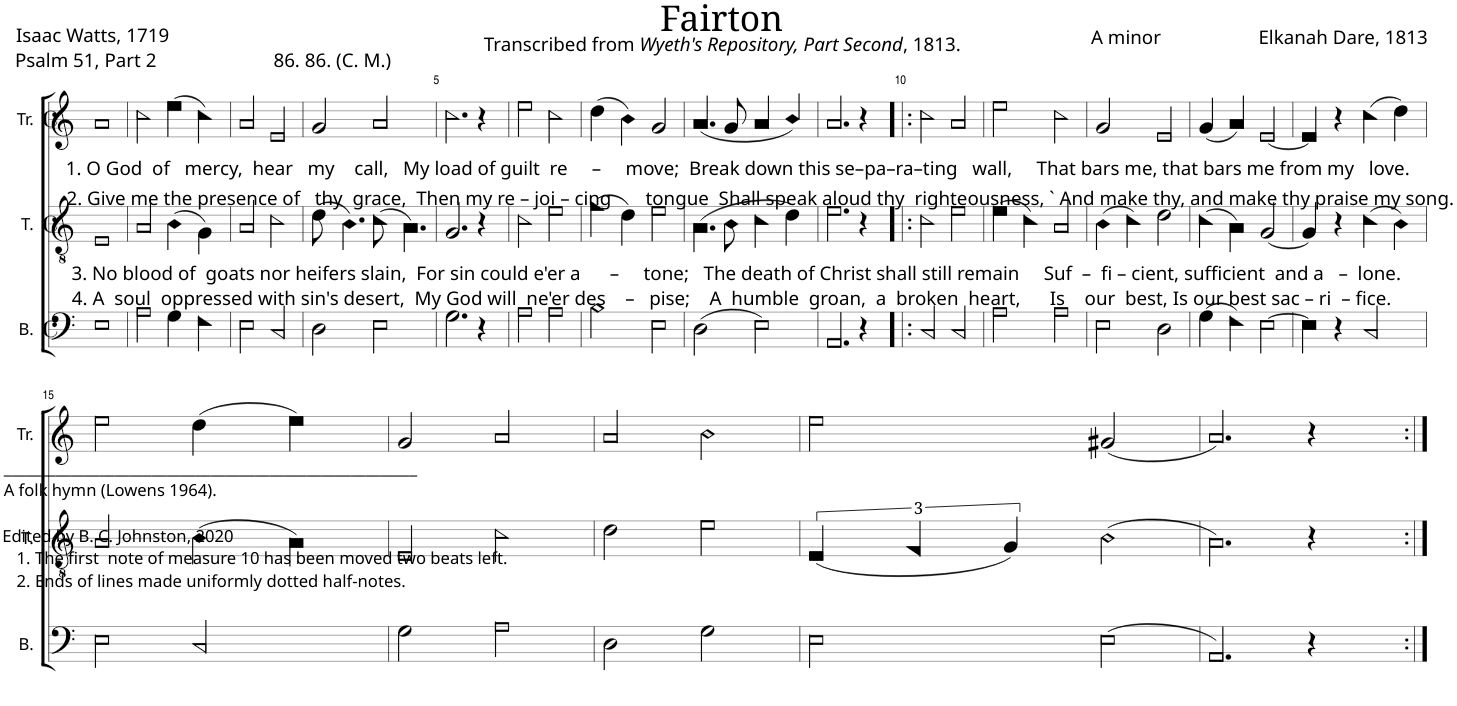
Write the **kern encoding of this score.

**kern	**kern	**kern
*part3	*part2	*part1
*staff3	*staff2	*staff1
*I"B.	*I"T.	*I"Tr.
*I'B.	*I'T.	*I'Tr.
*clefF4	*clefGv2	*clefG2
*k[]	*k[]	*k[]
*M4/4	*M4/4	*M4/4
*met(c)	*met(c)	*met(c)
=1	=1	=1
!	!	!LO:TX:b:t=1. O God  of   mercy,  hear   my    call,   My load of guilt  re     –     move;  Break down this se–pa–ra–ting   wall,     That bars me, that bars me from my   love.
!	!	!LO:TX:b:t=2. Give me the presence of   thy  grace,  Then my re – joi – cing       tongue  Shall speak aloud thy  righteousness, ` And make thy, and make thy praise my song.
!	!LO:TX:b:t=3. No blood of  goats nor heifers slain,  For sin could e'er a      –     tone;   The death of Christ shall still remain     Suf  –  fi – cient, sufficient  and a   –  lone.	!
!	!LO:TX:b:t=4. A  soul  oppressed with sin's desert,  My God will  ne'er des    –   pise;    A  humble  groan,  a  broken  heart,      Is    our  best, Is our best sac – ri  – fice.	!
!LO:TX:b:t=________________________________________________________	!	!
!LO:TX:b:t=A folk hymn (Lowens 1964).	!	!
!LO:TX:b:t=Edited by B. C. Johnston, 2020	!	!
!LO:TX:b:t=1. The first  note of measure 10 has been moved two beats left.	!	!
!LO:TX:b:t=2. Ends of lines made uniformly dotted half-notes.	!	!
1E!	1E!	1a!
=2	=2	=2
2A!\	2A!/	2cc!\
4G!\	(4B!\	(4ee!\
4F!\	4G!\)	4cc!\)
=3	=3	=3
2E!\	2A!/	2a!/
2C!/	2c!\	2e!/
=4	=4	=4
2D!\	(8d!\	2g!/
.	4.B!\)	.
2E!\	(8c!\	2a!/
.	4.A!\)	.
=5	=5	=5
2.G!\	2.G!/	2.cc!\
4r	4r	4r
=6	=6	=6
2A!\	2c!\	2ee!\
2A!\	2e!\	2cc!\
=7	=7	=7
2B!\	(4f!\	(4dd!\
.	4d!\)	4b!\)
2E!\	2e!\	2g!/
=8	=8	=8
(2D!\	(4.A!\	(4.a!/
.	8B!\	8g!/
2E!\)	4c!\	4a!/
.	4d!\)	4b!/)
=9	=9	=9
2.AA!/	2.e!\	2.a!/
4r	4r	4r
=10!|:	=10!|:	=10!|:
2C!/	2c!\	2cc!\
2C!/	2e!\	2a!/
=11	=11	=11
2A!\	(4e!\	2ee!\
.	4c!\)	.
2A!\	2A!/	2cc!\
=12	=12	=12
2E!\	(4B!\	2g!/
.	4c!\)	.
2D!\	2d!\	2e!/
=13	=13	=13
(4G!\	(4c!\	(4g!/
4F!\)	4A!\)	4a!/)
[2E!\	[2G!/	[2e!/
=14	=14	=14
4E!\]	4G!/]	4e!/]
4r	4r	4r
2C!/	(4c!\	(4cc!\
.	4B!\)	4dd!\)
!!LO:LB:g=z
=15	=15	=15
2E!\	2A!/	2ee!\
2C!/	(4B!\	(4dd!\
.	4A!\)	4ee!\)
=16	=16	=16
2G!\	2E!/	2g!/
2A!\	2c!\	2a!/
=17	=17	=17
2D!\	2d!\	2a!/
2G!\	2e!\	2b!\
=18	=18	=18
2E!\	(6E!/	2ee!\
.	6F!/	.
.	6G!/)	.
(2E!\	(2B!\	(2g#X!/
=19	=19	=19
2.AA!/)	2.A!\)	2.a!/)
4r	4r	4r
=:|!	=:|!	=:|!
*-	*-	*-
